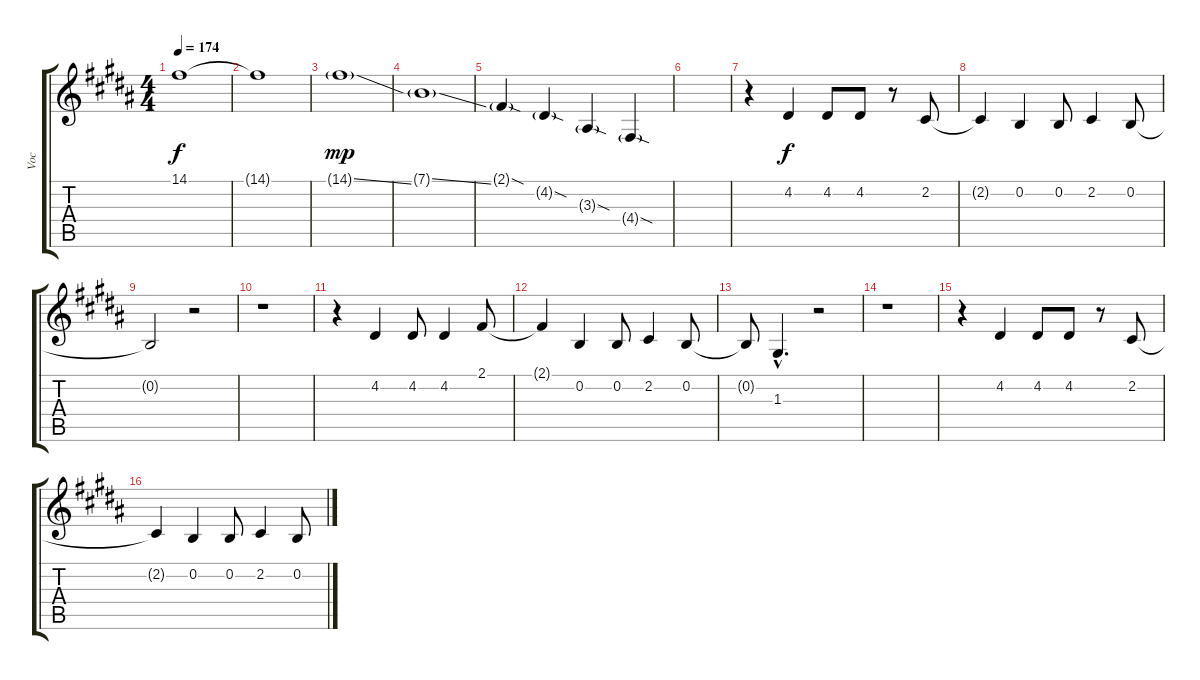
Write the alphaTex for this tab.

\track ("Voc" "Voc") {instrument tenorsax}
\staff {score tabs}
\tuning (E4 B3 G3 D3 A2 E2) {hide}
\ts (4 4)
\tempo 174
\clef g2
\ks b
14.1.1{dy f} |
14.1{t}.1 |
14.1{ss g}.1{dy mp} |
7.1{ss g}.1 |
2.1{sod g}.4 4.2{sod g}.4 3.3{sod g}.4 4.4{sod g}.4 |
|
r.4 4.2.4{dy f} 4.2.8 4.2.8 r.8 2.2.8 |
2.2{t}.4 0.2.4 0.2.8 2.2.4 0.2.8 |
0.2{t}.2 r.2 |
r.1 |
r.4 4.2.4 4.2.8 4.2.4 2.1.8 |
2.1{t}.4 0.2.4 0.2.8 2.2.4 0.2.8 |
0.2{t}.8 1.3{hac}.4{d} r.2 |
r.1 |
r.4 4.2.4 4.2.8 4.2.8 r.8 2.2.8 |
2.2{t}.4 0.2.4 0.2.8 2.2.4 0.2.8
